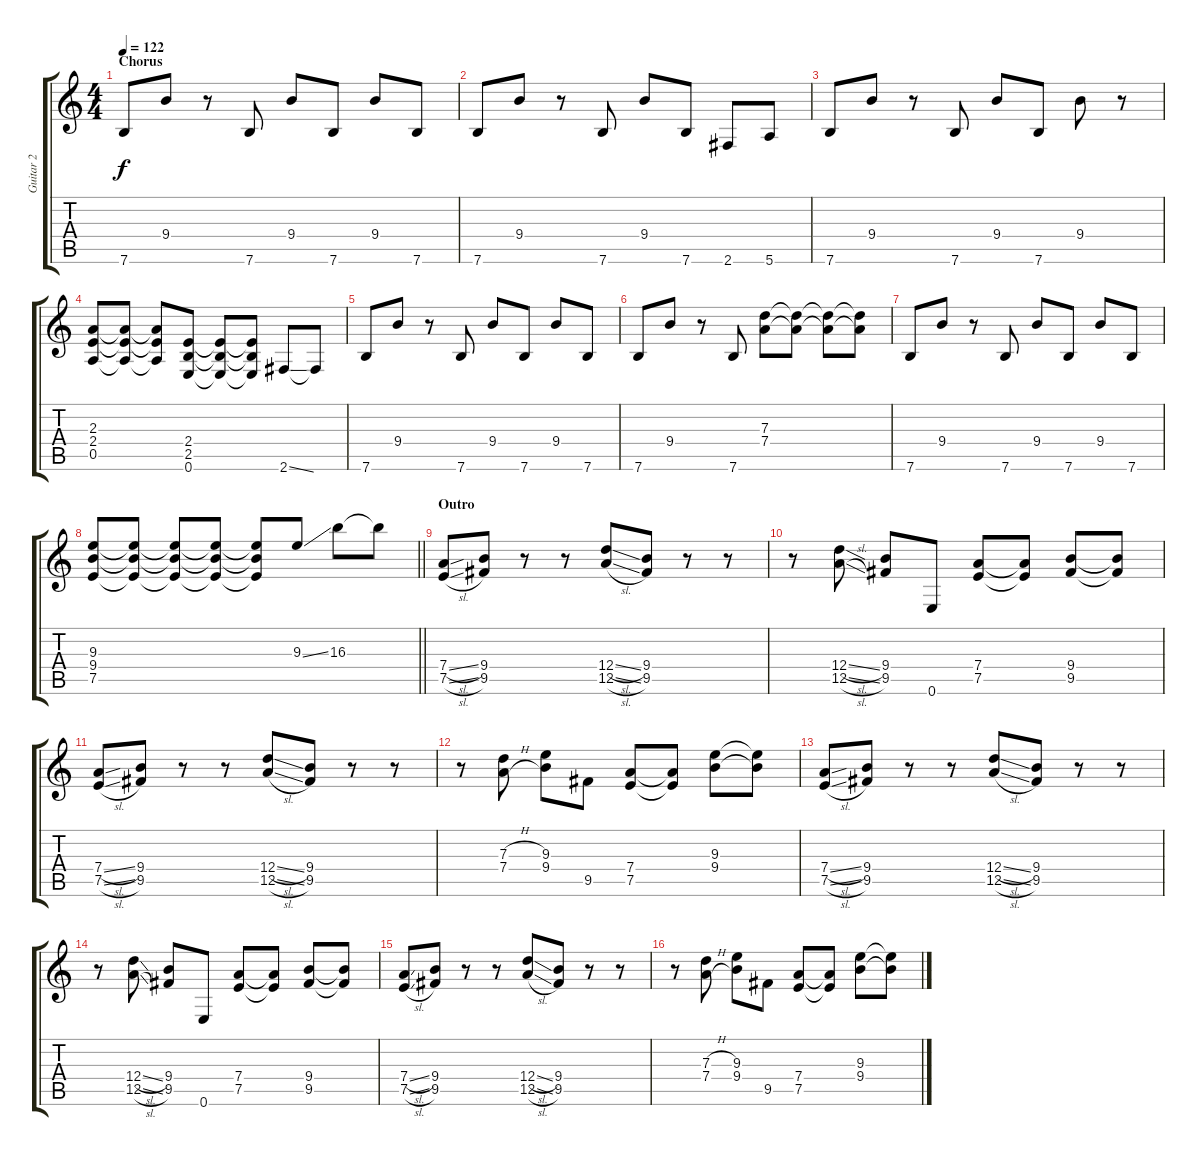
\track ("Guitar 2" "Guitar 2") {instrument overdrivenguitar}
\staff {score tabs}
\tuning (E4 B3 G3 D3 A2 E2) {hide}
\ts (4 4)
\section ("" "Chorus")
\tempo 122
\clef g2
\ks c
7.6.8{dy f} 9.4.8 r.8 7.6.8 9.4.8 7.6.8 9.4.8 7.6.8 |
7.6.8 9.4.8 r.8 7.6.8 9.4.8 7.6.8 2.6.8 5.6.8 |
7.6.8 9.4.8 r.8 7.6.8 9.4.8 7.6.8 9.4.8 r.8 |
(2.3 2.4 0.5).8 (2.3{t} 2.4{t} 0.5{t}).8 (2.3{t} 2.4{t} 0.5{t}).8 (2.4 2.5 0.6).8 (2.4{t} 2.5{t} 0.6{t}).8 (2.4{t} 2.5{t} 0.6{t}).8 2.6{ss}.8 2.6{t}.8 |
7.6.8 9.4.8 r.8 7.6.8 9.4.8 7.6.8 9.4.8 7.6.8 |
7.6.8 9.4.8 r.8 7.6.8 (7.3 7.4).8 (7.3{t} 7.4{t}).8 (7.3{t} 7.4{t}).8 (7.3{t} 7.4{t}).8 |
7.6.8 9.4.8 r.8 7.6.8 9.4.8 7.6.8 9.4.8 7.6.8 |
\barLineRight lightlight
(9.3 9.4 7.5).8 (9.3{t} 9.4{t} 7.5{t}).8 (9.3{t} 9.4{t} 7.5{t}).8 (9.3{t} 9.4{t} 7.5{t}).8 (9.3{t} 9.4{t} 7.5{t}).8 9.3{ss}.8 16.3.8 16.3{t}.8 |
\section ("" "Outro")
(7.4{sl} 7.5{sl}).8 (9.4 9.5).8 r.8 r.8 (12.4{sl} 12.5{sl}).8 (9.4 9.5).8 r.8 r.8 |
r.8 (12.4{sl} 12.5{sl}).8 (9.4 9.5).8 0.6.8 (7.4 7.5).8 (7.4{t} 7.5{t}).8 (9.4 9.5).8 (9.4{t} 9.5{t}).8 |
(7.4{sl} 7.5{sl}).8 (9.4 9.5).8 r.8 r.8 (12.4{sl} 12.5{sl}).8 (9.4 9.5).8 r.8 r.8 |
r.8 (7.3{h} 7.4{h}).8 (9.3 9.4).8 9.5.8 (7.4 7.5).8 (7.4{t} 7.5{t}).8 (9.3 9.4).8 (9.3{t} 9.4{t}).8 |
(7.4{sl} 7.5{sl}).8 (9.4 9.5).8 r.8 r.8 (12.4{sl} 12.5{sl}).8 (9.4 9.5).8 r.8 r.8 |
r.8 (12.4{sl} 12.5{sl}).8 (9.4 9.5).8 0.6.8 (7.4 7.5).8 (7.4{t} 7.5{t}).8 (9.4 9.5).8 (9.4{t} 9.5{t}).8 |
(7.4{sl} 7.5{sl}).8 (9.4 9.5).8 r.8 r.8 (12.4{sl} 12.5{sl}).8 (9.4 9.5).8 r.8 r.8 |
r.8 (7.3{h} 7.4{h}).8 (9.3 9.4).8 9.5.8 (7.4 7.5).8 (7.4{t} 7.5{t}).8 (9.3 9.4).8 (9.3{t} 9.4{t}).8
